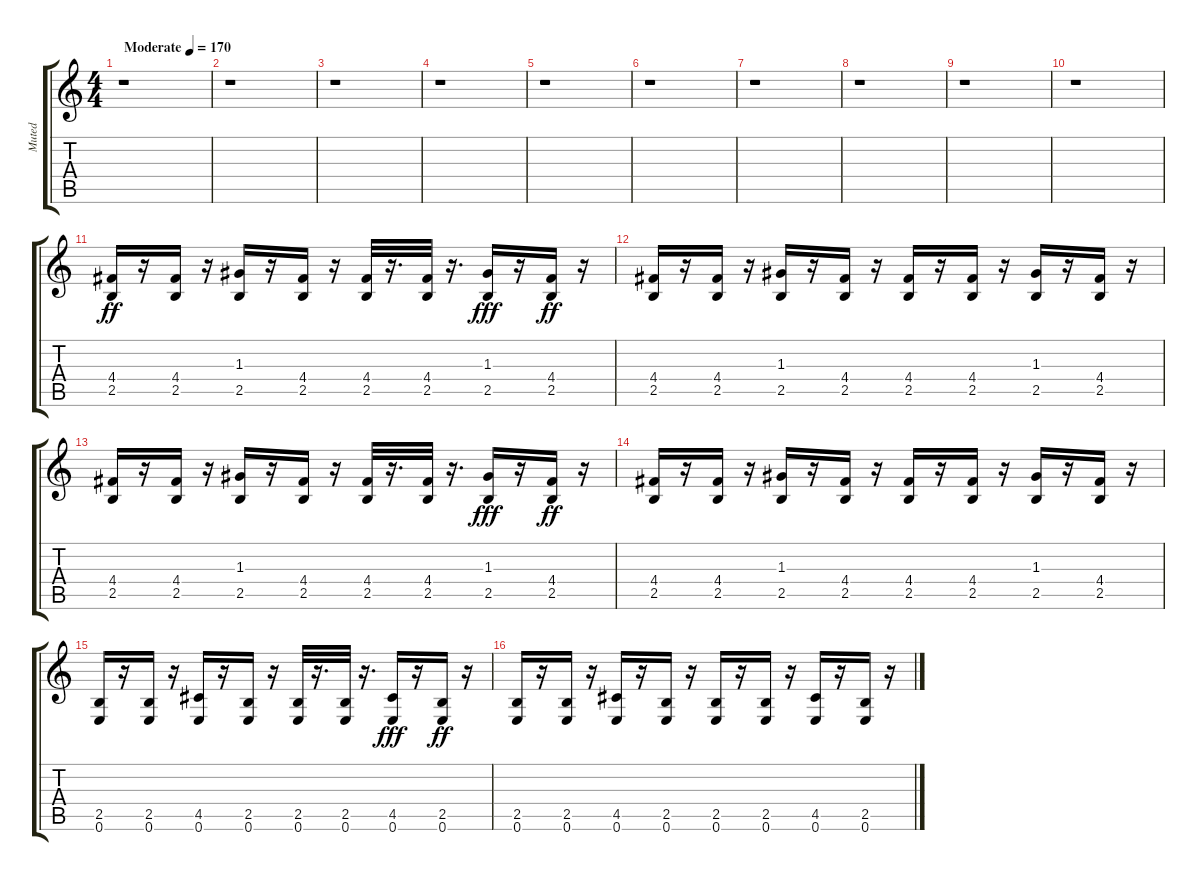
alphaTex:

\track ("Muted" "Muted") {instrument electricguitarclean}
\staff {score tabs}
\tuning (E4 B3 G3 D3 A2 E2) {hide}
\ts (4 4)
\tempo (170 "Moderate")
\clef g2
\ks c
r.1{dy ff instrument electricguitarclean} |
r.1 |
r.1 |
r.1 |
r.1 |
r.1 |
r.1 |
r.1 |
r.1 |
r.1 |
(4.4 2.5).16 r.16 (4.4 2.5).16 r.16 (1.3 2.5).16 r.16 (4.4 2.5).16 r.16 (4.4 2.5).32 r.16{d} (4.4 2.5).32 r.16{d} (1.3 2.5).16{dy fff} r.16 (4.4 2.5).16{dy ff} r.16 |
(4.4 2.5).16 r.16 (4.4 2.5).16 r.16 (1.3 2.5).16 r.16 (4.4 2.5).16 r.16 (4.4 2.5).16 r.16 (4.4 2.5).16 r.16 (1.3 2.5).16 r.16 (4.4 2.5).16 r.16 |
(4.4 2.5).16 r.16 (4.4 2.5).16 r.16 (1.3 2.5).16 r.16 (4.4 2.5).16 r.16 (4.4 2.5).32 r.16{d} (4.4 2.5).32 r.16{d} (1.3 2.5).16{dy fff} r.16 (4.4 2.5).16{dy ff} r.16 |
(4.4 2.5).16 r.16 (4.4 2.5).16 r.16 (1.3 2.5).16 r.16 (4.4 2.5).16 r.16 (4.4 2.5).16 r.16 (4.4 2.5).16 r.16 (1.3 2.5).16 r.16 (4.4 2.5).16 r.16 |
(2.5 0.6).16 r.16 (2.5 0.6).16 r.16 (4.5 0.6).16 r.16 (2.5 0.6).16 r.16 (2.5 0.6).32 r.16{d} (2.5 0.6).32 r.16{d} (4.5 0.6).16{dy fff} r.16 (2.5 0.6).16{dy ff} r.16 |
(2.5 0.6).16 r.16 (2.5 0.6).16 r.16 (4.5 0.6).16 r.16 (2.5 0.6).16 r.16 (2.5 0.6).16 r.16 (2.5 0.6).16 r.16 (4.5 0.6).16 r.16 (2.5 0.6).16 r.16
